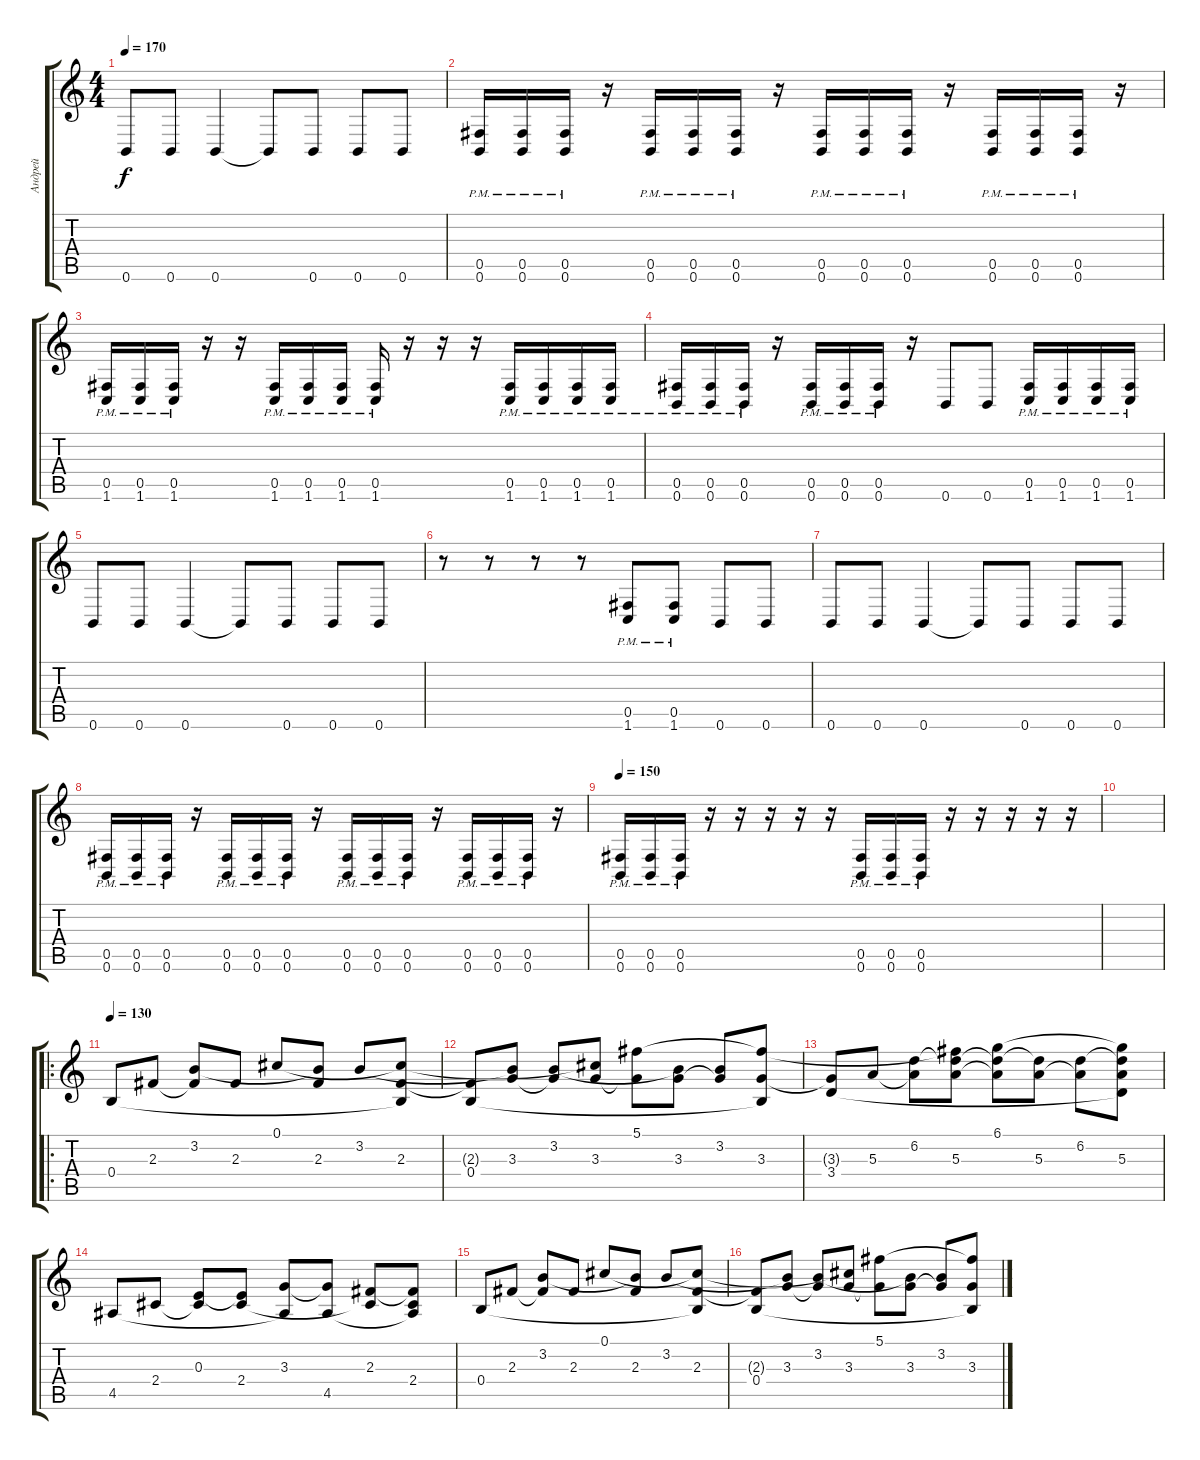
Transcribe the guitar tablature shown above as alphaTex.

\track ("Андрей" "Андрей") {instrument overdrivenguitar}
\staff {score tabs}
\tuning (Db4 Ab3 E3 B2 Gb2 B1) {hide}
\ts (4 4)
\tempo 170
\clef g2
\ks c
0.6.8{dy f} 0.6.8 0.6.4 0.6{t}.8 0.6.8 0.6.8 0.6.8 |
(0.5{pm} 0.6{pm}).16 (0.5{pm} 0.6{pm}).16 (0.5{pm} 0.6{pm}).16 r.16 (0.5{pm} 0.6{pm}).16 (0.5{pm} 0.6{pm}).16 (0.5{pm} 0.6{pm}).16 r.16 (0.5{pm} 0.6{pm}).16 (0.5{pm} 0.6{pm}).16 (0.5{pm} 0.6{pm}).16 r.16 (0.5{pm} 0.6{pm}).16 (0.5{pm} 0.6{pm}).16 (0.5{pm} 0.6{pm}).16 r.16 |
(0.5{pm} 1.6{pm}).16 (0.5{pm} 1.6{pm}).16 (0.5{pm} 1.6{pm}).16 r.16 r.16 (0.5{pm} 1.6{pm}).16 (0.5{pm} 1.6{pm}).16 (0.5{pm} 1.6{pm}).16 (0.5{pm} 1.6{pm}).16 r.16 r.16 r.16 (0.5{pm} 1.6{pm}).16 (0.5{pm} 1.6{pm}).16 (0.5{pm} 1.6{pm}).16 (0.5{pm} 1.6{pm}).16 |
(0.5{pm} 0.6{pm}).16 (0.5{pm} 0.6{pm}).16 (0.5{pm} 0.6{pm}).16 r.16 (0.5{pm} 0.6{pm}).16 (0.5{pm} 0.6{pm}).16 (0.5{pm} 0.6{pm}).16 r.16 0.6.8 0.6.8 (0.5{pm} 1.6{pm}).16 (0.5{pm} 1.6{pm}).16 (0.5{pm} 1.6{pm}).16 (0.5{pm} 1.6{pm}).16 |
0.6.8 0.6.8 0.6.4 0.6{t}.8 0.6.8 0.6.8 0.6.8 |
r.8 r.8 r.8 r.8 (0.5{pm} 1.6{pm}).8 (0.5{pm} 1.6{pm}).8 0.6.8 0.6.8 |
0.6.8 0.6.8 0.6.4 0.6{t}.8 0.6.8 0.6.8 0.6.8 |
(0.5{pm} 0.6{pm}).16 (0.5{pm} 0.6{pm}).16 (0.5{pm} 0.6{pm}).16 r.16 (0.5{pm} 0.6{pm}).16 (0.5{pm} 0.6{pm}).16 (0.5{pm} 0.6{pm}).16 r.16 (0.5{pm} 0.6{pm}).16 (0.5{pm} 0.6{pm}).16 (0.5{pm} 0.6{pm}).16 r.16 (0.5{pm} 0.6{pm}).16 (0.5{pm} 0.6{pm}).16 (0.5{pm} 0.6{pm}).16 r.16 |
\tempo 150
(0.5{pm} 0.6{pm}).16 (0.5{pm} 0.6{pm}).16 (0.5{pm} 0.6{pm}).16 r.16 r.16 r.16 r.16 r.16 (0.5{pm} 0.6{pm}).16 (0.5{pm} 0.6{pm}).16 (0.5{pm} 0.6{pm}).16 r.16 r.16 r.16 r.16 r.16 |
|
\ro
\tempo 130
0.4.8{instrument electricguitarclean} 2.3.8 (3.2 2.3{t}).8 2.3.8 0.1.8 (3.2{t} 2.3).8 3.2.8 (0.1{t} 2.3 0.4{t}).8 |
(2.3{t} 0.4).8 (3.2{t} 3.3).8 (3.2 3.3{t}).8 (0.1{t} 3.3).8 (5.1 3.3{t}).8 (3.2{t} 3.3).8 (3.2 3.3{t}).8 (5.1{t} 3.3 0.4{t}).8 |
(3.3{t} 3.4).8 5.3.8 (6.2 5.3{t}).8 (5.1{t} 6.2{t} 5.3).8 (6.1 6.2{t} 5.3{t}).8 (6.2{t} 5.3).8 (6.2 5.3{t}).8 (6.1{t} 6.2{t} 5.3 3.4{t}).8 |
4.5.8 2.4.8 (0.3 2.4{t}).8 (0.3{t} 2.4).8 (3.3 4.5{t}).8 (3.3{t} 4.5).8 (2.3 2.4{t}).8 (2.3{t} 2.4 4.5{t}).8 |
0.4.8 2.3.8 (3.2 2.3{t}).8 2.3.8 0.1.8 (3.2{t} 2.3).8 3.2.8 (0.1{t} 2.3 0.4{t}).8 |
(2.3{t} 0.4).8 (3.2{t} 3.3).8 (3.2 3.3{t}).8 (0.1{t} 3.3).8 (5.1 3.3{t}).8 (3.2{t} 3.3).8 (3.2 3.3{t}).8 (5.1{t} 3.3 0.4{t}).8
